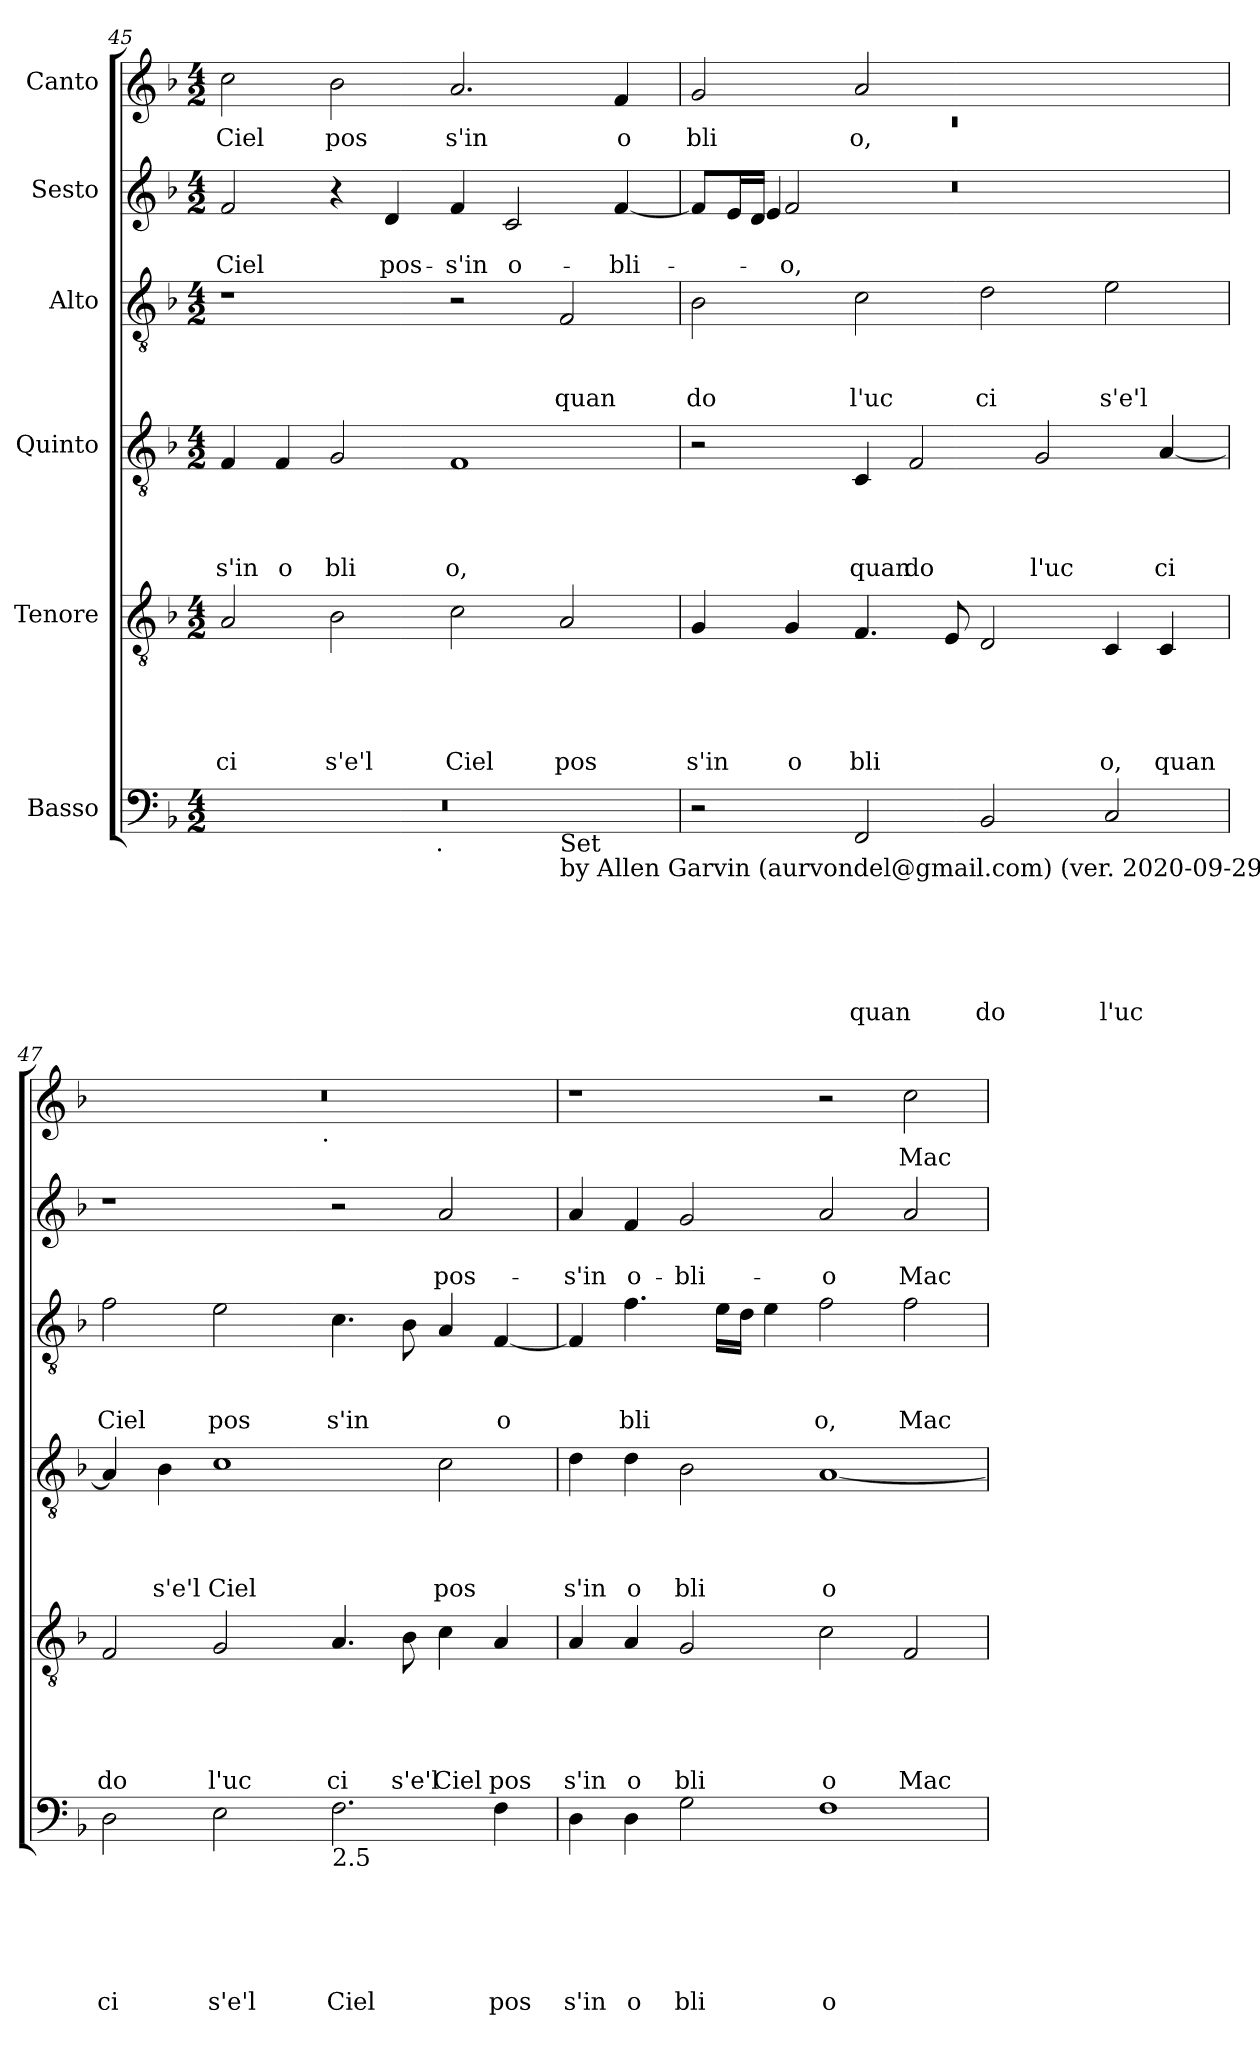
**kern	**text	**text	**text	**text	**text	**text	**kern	**text	**text	**text	**text	**text	**kern	**text	**text	**text	**text	**kern	**text	**text	**text	**kern	**text	**text	**kern	**text
*part6	*part6	*part6	*part6	*part6	*part6	*part6	*part5	*part5	*part5	*part5	*part5	*part5	*part4	*part4	*part4	*part4	*part4	*part3	*part3	*part3	*part3	*part2	*part2	*part2	*part1	*part1
*staff6	*staff6	*staff6	*staff6	*staff6	*staff6	*staff6	*staff5	*staff5	*staff5	*staff5	*staff5	*staff5	*staff4	*staff4	*staff4	*staff4	*staff4	*staff3	*staff3	*staff3	*staff3	*staff2	*staff2	*staff2	*staff1	*staff1
*I"Basso	*	*	*	*	*	*	*I"Tenore	*	*	*	*	*	*I"Quinto	*	*	*	*	*I"Alto	*	*	*	*I"Sesto	*	*	*I"Canto	*
!!LO:LB:g=z
*clefF4	*	*	*	*	*	*	*clefGv2	*	*	*	*	*	*clefGv2	*	*	*	*	*clefGv2	*	*	*	*clefG2	*	*	*clefG2	*
*k[b-]	*	*	*	*	*	*	*k[b-]	*	*	*	*	*	*k[b-]	*	*	*	*	*k[b-]	*	*	*	*k[b-]	*	*	*k[b-]	*
*F:	*	*	*	*	*	*	*F:	*	*	*	*	*	*F:	*	*	*	*	*F:	*	*	*	*F:	*	*	*F:	*
*M4/2	*	*	*	*	*	*	*M4/2	*	*	*	*	*	*M4/2	*	*	*	*	*M4/2	*	*	*	*M4/2	*	*	*M4/2	*
=45	=45	=45	=45	=45	=45	=45	=45	=45	=45	=45	=45	=45	=45	=45	=45	=45	=45	=45	=45	=45	=45	=45	=45	=45	=45	=45
!	!	!	!	!	!	!	!	!	!	!	!	!LO:LY:b	!	!	!	!	!LO:LY:b	!	!	!	!	!	!	!LO:LY:b	!	!LO:LY:b
*^	*	*	*	*	*	*	*	*	*	*	*	*	*	*	*	*	*	*	*	*	*	*	*	*	*	*
*	*^	*	*	*	*	*	*	*	*	*	*	*	*	*	*	*	*	*	*	*	*	*	*	*	*	*	*
0r	2ryy	1.ryy	.	.	.	.	.	.	2A/	.	.	.	.	-ci	4F/	.	.	.	s'in	1r	.	.	.	2f/	.	Ciel	2cc\	Ciel
!	!	!	!	!	!	!	!	!	!	!	!	!	!	!	!	!	!	!	!LO:LY:b	!	!	!	!	!	!	!	!	!
.	.	.	.	.	.	.	.	.	.	.	.	.	.	.	4F/	.	.	.	o	.	.	.	.	.	.	.	.	.
!	!	!	!	!	!	!	!	!	!	!	!	!	!	!LO:LY:b	!	!	!	!	!LO:LY:b	!	!	!	!	!	!	!	!	!LO:LY:b
.	4...ryy	.	.	.	.	.	.	.	2B-\	.	.	.	.	s'e'l	2G/	.	.	.	bli	.	.	.	.	4r	.	.	2b-\	pos
!	!	!	!	!	!	!	!	!	!	!	!	!	!	!	!	!	!	!	!	!	!	!	!	!	!	!LO:LY:b	!	!
.	.	.	.	.	.	.	.	.	.	.	.	.	.	.	.	.	.	.	.	.	.	.	.	4d/	.	pos-	.	.
!	!LO:TX:b:t=.	!	!	!	!	!	!	!	!	!	!	!	!	!	!	!	!	!	!	!	!	!	!	!	!	!	!	!
.	1ryy	.	.	.	.	.	.	.	.	.	.	.	.	.	.	.	.	.	.	.	.	.	.	.	.	.	.	.
!	!	!	!	!	!	!	!	!	!	!	!	!	!	!LO:LY:b	!	!	!	!	!LO:LY:b	!	!	!	!	!	!	!LO:LY:b	!	!LO:LY:b
.	.	.	.	.	.	.	.	.	2c\	.	.	.	.	Ciel	1F	.	.	.	o,	2r	.	.	.	4f/	.	-s'in	2.a/	s'in
!	!	!	!	!	!	!	!	!	!	!	!	!	!	!	!	!	!	!	!	!	!	!	!	!	!	!LO:LY:b	!	!
.	.	.	.	.	.	.	.	.	.	.	.	.	.	.	.	.	.	.	.	.	.	.	.	2c/	.	o-	.	.
!	!	!LO:TX:b:t=Set	!	!	!	!	!	!	!	!	!	!	!	!	!	!	!	!	!	!	!	!	!	!	!	!	!	!
!	!	!LO:TX:b:t=by Allen Garvin (aurvondel@gmail.com) (ver. 2020-09-29)	!	!	!	!	!	!	!	!	!	!	!	!	!	!	!	!	!	!	!	!	!	!	!	!	!	!
!	!	!	!	!	!	!	!	!	!	!	!	!	!	!LO:LY:b	!	!	!	!	!	!	!	!	!LO:LY:b	!	!	!	!	!
.	.	2ryy	.	.	.	.	.	.	2A/	.	.	.	.	pos	.	.	.	.	.	2F/	.	.	quan	.	.	.	.	.
!	!	!	!	!	!	!	!	!	!	!	!	!	!	!	!	!	!	!	!	!	!	!	!	!	!	!LO:LY:b	!	!LO:LY:b
.	.	.	.	.	.	.	.	.	.	.	.	.	.	.	.	.	.	.	.	.	.	.	.	[<4f/	.	-bli-	4f/	o
.	32ryy	.	.	.	.	.	.	.	.	.	.	.	.	.	.	.	.	.	.	.	.	.	.	.	.	.	.	.
=46	=46	=46	=46	=46	=46	=46	=46	=46	=46	=46	=46	=46	=46	=46	=46	=46	=46	=46	=46	=46	=46	=46	=46	=46	=46	=46	=46	=46
*	*	*	*	*	*	*	*	*	*	*	*	*	*	*	*	*	*	*	*	*	*	*	*	*^	*	*	*^	*
*	*	*	*	*	*	*	*	*	*	*	*	*	*	*	*	*	*	*	*	*	*	*	*	*	*^	*	*	*	*	*
!	!	!	!	!	!	!	!	!	!	!	!	!	!	!LO:LY:b	!	!	!	!	!	!	!	!	!LO:LY:b	!	!	!LO:N:vis=1	!	!	!	!LO:N:vis=1	!LO:LY:b
*v	*v	*v	*	*	*	*	*	*	*	*	*	*	*	*	*	*	*	*	*	*	*	*	*	*	*	*	*	*	*	*	*
2r	.	.	.	.	.	.	4G/	.	.	.	.	s'in	2r	.	.	.	.	2B-\	.	.	do	8f/L]	8.ryy	0r	.	.	2g/	0rc	bli
.	.	.	.	.	.	.	.	.	.	.	.	.	.	.	.	.	.	.	.	.	.	16e/L	.	.	.	.	.	.	.
.	.	.	.	.	.	.	.	.	.	.	.	.	.	.	.	.	.	.	.	.	.	16d/JJ	4e/	.	.	.	.	.	.
!	!	!	!	!	!	!	!	!	!	!	!	!LO:LY:b	!	!	!	!	!	!	!	!	!	!	!	!	!	!LO:LY:b	!	!	!
.	.	.	.	.	.	.	4G/	.	.	.	.	o	.	.	.	.	.	.	.	.	.	2f/	.	.	.	-o,	.	.	.
.	.	.	.	.	.	.	.	.	.	.	.	.	.	.	.	.	.	.	.	.	.	.	1ryy	.	.	.	.	.	.
!	!	!	!	!	!	!LO:LY:b	!	!	!	!	!	!LO:LY:b	!	!	!	!	!LO:LY:b	!	!	!	!LO:LY:b	!	!	!	!	!	!	!	!LO:LY:b
2FF/	.	.	.	.	.	quan	4.F/	.	.	.	.	bli	4C/	.	.	.	quan	2c\	.	.	l'uc	.	.	.	.	.	2a/	.	o,
!	!	!	!	!	!	!	!	!	!	!	!	!	!	!	!	!	!LO:LY:b	!	!	!	!	!	!	!	!	!	!	!	!
.	.	.	.	.	.	.	.	.	.	.	.	.	2F/	.	.	.	do	.	.	.	.	1ryy	.	.	.	.	.	.	.
.	.	.	.	.	.	.	8E/	.	.	.	.	.	.	.	.	.	.	.	.	.	.	.	.	.	.	.	.	.	.
!	!	!	!	!	!	!LO:LY:b	!	!	!	!	!	!	!	!	!	!	!	!	!	!	!LO:LY:b	!	!	!	!	!	!	!	!
2BB-/	.	.	.	.	.	do	2D/	.	.	.	.	.	.	.	.	.	.	2d\	.	.	ci	.	.	.	.	.	1ryy	.	.
!	!	!	!	!	!	!	!	!	!	!	!	!	!	!	!	!	!LO:LY:b	!	!	!	!	!	!	!	!	!	!	!	!
.	.	.	.	.	.	.	.	.	.	.	.	.	2G/	.	.	.	l'uc	.	.	.	.	.	.	.	.	.	.	.	.
.	.	.	.	.	.	.	.	.	.	.	.	.	.	.	.	.	.	.	.	.	.	.	2ryy	.	.	.	.	.	.
!	!	!	!	!	!	!LO:LY:b	!	!	!	!	!	!LO:LY:b	!	!	!	!	!	!	!	!	!LO:LY:b	!	!	!	!	!	!	!	!
2C/	.	.	.	.	.	l'uc	4C/	.	.	.	.	o,	.	.	.	.	.	2e\	.	.	s'e'l	.	.	.	.	.	.	.	.
!	!	!	!	!	!	!	!	!	!	!	!	!LO:LY:b	!	!	!	!	!LO:LY:b	!	!	!	!	!	!	!	!	!	!	!	!
.	.	.	.	.	.	.	4C/	.	.	.	.	quan	[<4A/	.	.	.	ci	.	.	.	.	4ryy	.	.	.	.	.	.	.
.	.	.	.	.	.	.	.	.	.	.	.	.	.	.	.	.	.	.	.	.	.	.	16ryy	.	.	.	.	.	.
*	*	*	*	*	*	*	*	*	*	*	*	*	*	*	*	*	*	*	*	*	*	*	*v	*v	*	*	*	*	*
=47	=47	=47	=47	=47	=47	=47	=47	=47	=47	=47	=47	=47	=47	=47	=47	=47	=47	=47	=47	=47	=47	=47	=47	=47	=47	=47	=47	=47
!	!	!	!	!	!	!LO:LY:b	!	!	!	!	!	!LO:LY:b	!	!	!	!	!	!	!	!	!LO:LY:b	!	!	!	!	!	!	!
*	*	*	*	*	*	*	*	*	*	*	*	*	*	*	*	*	*	*	*	*	*	*v	*v	*	*	*	*	*
2D\	.	.	.	.	.	ci	2F/	.	.	.	.	do	4A/]	.	.	.	.	2f\	.	.	Ciel	1r	.	.	0r	2ryy	.
!	!	!	!	!	!	!	!	!	!	!	!	!	!	!	!	!	!LO:LY:b	!	!	!	!	!	!	!	!	!	!
.	.	.	.	.	.	.	.	.	.	.	.	.	4B-\	.	.	.	s'e'l	.	.	.	.	.	.	.	.	.	.
!	!	!	!	!	!	!LO:LY:b	!	!	!	!	!	!LO:LY:b	!	!	!	!	!LO:LY:b	!	!	!	!LO:LY:b	!	!	!	!	!	!
2E\	.	.	.	.	.	s'e'l	2G/	.	.	.	.	l'uc	1c	.	.	.	Ciel	2e\	.	.	pos	.	.	.	.	4ryy	.
.	.	.	.	.	.	.	.	.	.	.	.	.	.	.	.	.	.	.	.	.	.	.	.	.	.	8...ryy	.
!	!	!	!	!	!	!	!	!	!	!	!	!	!	!	!	!	!	!	!	!	!	!	!	!	!	!LO:TX:b:t=.	!
.	.	.	.	.	.	.	.	.	.	.	.	.	.	.	.	.	.	.	.	.	.	.	.	.	.	1ryy	.
!LO:TX:b:t=2.5	!	!	!	!	!	!	!	!	!	!	!	!	!	!	!	!	!	!	!	!	!	!	!	!	!	!	!
!	!	!	!	!	!	!LO:LY:b	!	!	!	!	!	!LO:LY:b	!	!	!	!	!	!	!	!	!LO:LY:b	!	!	!	!	!	!
2.F\	.	.	.	.	.	Ciel	4.A/	.	.	.	.	ci	.	.	.	.	.	4.c\	.	.	s'in	2r	.	.	.	.	.
!	!	!	!	!	!	!	!	!	!	!	!	!LO:LY:b	!	!	!	!	!	!	!	!	!	!	!	!	!	!	!
.	.	.	.	.	.	.	8B-\	.	.	.	.	s'e'l	.	.	.	.	.	8B-\	.	.	.	.	.	.	.	.	.
!	!	!	!	!	!	!	!	!	!	!	!	!LO:LY:b	!	!	!	!	!LO:LY:b	!	!	!	!	!	!	!LO:LY:b	!	!	!
.	.	.	.	.	.	.	4c\	.	.	.	.	Ciel	2c\	.	.	.	pos	4A/	.	.	.	2a/	.	pos-	.	.	.
!	!	!	!	!	!	!LO:LY:b	!	!	!	!	!	!LO:LY:b	!	!	!	!	!	!	!	!	!LO:LY:b	!	!	!	!	!	!
4F\	.	.	.	.	.	pos	4A/	.	.	.	.	pos	.	.	.	.	.	[<4F/	.	.	o	.	.	.	.	.	.
.	.	.	.	.	.	.	.	.	.	.	.	.	.	.	.	.	.	.	.	.	.	.	.	.	.	64ryy	.
=48	=48	=48	=48	=48	=48	=48	=48	=48	=48	=48	=48	=48	=48	=48	=48	=48	=48	=48	=48	=48	=48	=48	=48	=48	=48	=48	=48
!	!	!	!	!	!	!LO:LY:b	!	!	!	!	!	!LO:LY:b	!	!	!	!	!LO:LY:b	!	!	!	!	!	!	!LO:LY:b	!	!	!
*	*	*	*	*	*	*	*	*	*	*	*	*	*	*	*	*	*	*	*	*	*	*	*	*	*v	*v	*
4D\	.	.	.	.	.	s'in	4A/	.	.	.	.	s'in	4d\	.	.	.	s'in	4F/]	.	.	.	4a/	.	-s'in	1r	.
!	!	!	!	!	!	!LO:LY:b	!	!	!	!	!	!LO:LY:b	!	!	!	!	!LO:LY:b	!	!	!	!LO:LY:b	!	!	!LO:LY:b	!	!
4D\	.	.	.	.	.	o	4A/	.	.	.	.	o	4d\	.	.	.	o	4.f\	.	.	bli	4f/	.	o-	.	.
!	!	!	!	!	!	!LO:LY:b	!	!	!	!	!	!LO:LY:b	!	!	!	!	!LO:LY:b	!	!	!	!	!	!	!LO:LY:b	!	!
2G\	.	.	.	.	.	bli	2G/	.	.	.	.	bli	2B-\	.	.	.	bli	.	.	.	.	2g/	.	-bli-	.	.
.	.	.	.	.	.	.	.	.	.	.	.	.	.	.	.	.	.	16e\LL	.	.	.	.	.	.	.	.
.	.	.	.	.	.	.	.	.	.	.	.	.	.	.	.	.	.	16d\JJ	.	.	.	.	.	.	.	.
.	.	.	.	.	.	.	.	.	.	.	.	.	.	.	.	.	.	4e\	.	.	.	.	.	.	.	.
!	!	!	!	!	!	!LO:LY:b	!	!	!	!	!	!LO:LY:b	!	!	!	!	!LO:LY:b:rj	!	!	!	!LO:LY:b	!	!	!LO:LY:b	!	!
1F	.	.	.	.	.	o	2c\	.	.	.	.	o	[<1A	.	.	.	o	2f\	.	.	o,	2a/	.	-o	2r	.
!	!	!	!	!	!	!	!	!	!	!	!	!LO:LY:b	!	!	!	!	!	!	!	!	!LO:LY:b	!	!	!LO:LY:b	!	!LO:LY:b
.	.	.	.	.	.	.	2F/	.	.	.	.	Mac	.	.	.	.	.	2f\	.	.	Mac	2a/	.	Mac-	2cc\	Mac
=	=	=	=	=	=	=	=	=	=	=	=	=	=	=	=	=	=	=	=	=	=	=	=	=	=	=
*-	*-	*-	*-	*-	*-	*-	*-	*-	*-	*-	*-	*-	*-	*-	*-	*-	*-	*-	*-	*-	*-	*-	*-	*-	*-	*-
